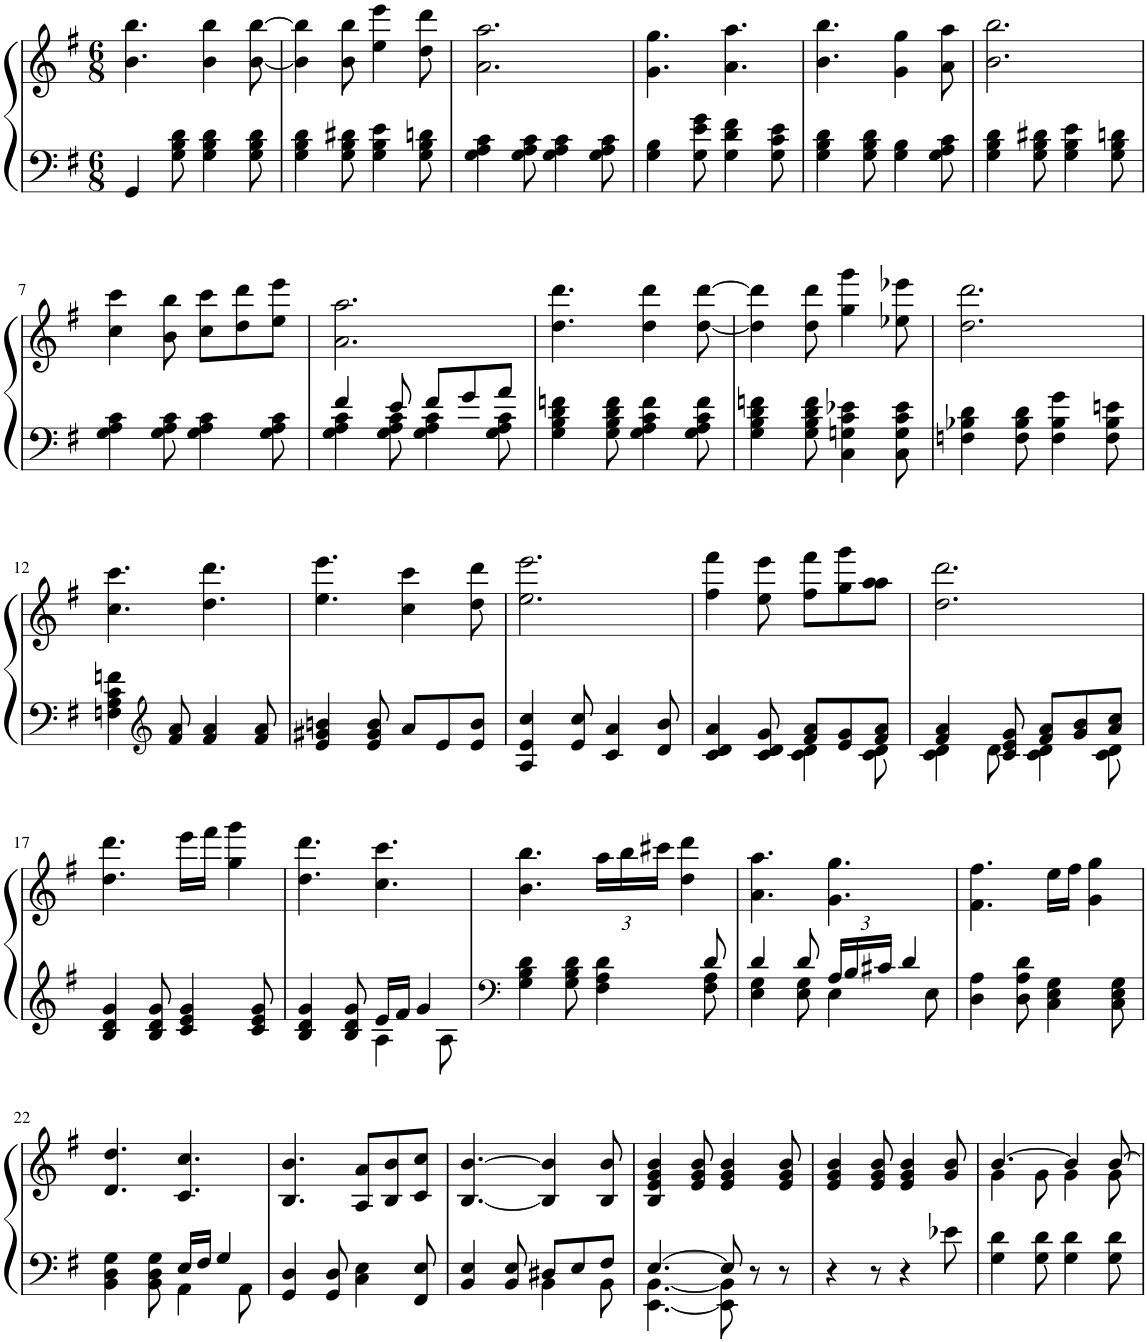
**kern	**kern
*part1	*part1
*staff2	*staff1
*I"Piano	*
*I'Pno.	*
*clefF4	*clefG2
*k[f#]	*k[f#]
*M6/8	*M6/8
=1	=1
4GG/	4.b\ 4.bb\
8G\ 8B\ 8d\	.
4G\ 4B\ 4d\	4b\ 4bb\
8G\ 8B\ 8d\	[8b\ [8bb\
=2	=2
4G\ 4B\ 4d\	4b\] 4bb\]
8G\ 8B\ 8d#X\	8b\ 8bb\
4G\ 4B\ 4e\	4ee\ 4eee\
8G\ 8B\ 8dn\	8dd\ 8ddd\
=3	=3
4G\ 4A\ 4c\	2.a\ 2.aa\
8G\ 8A\ 8c\	.
4G\ 4A\ 4c\	.
8G\ 8A\ 8c\	.
=4	=4
4G\ 4B\	4.g\ 4.gg\
8G\ 8e\ 8g\	.
4G\ 4d\ 4f#\	4.a\ 4.aa\
8G\ 8c\ 8e\	.
=5	=5
4G\ 4B\ 4d\	4.b\ 4.bb\
8G\ 8B\ 8d\	.
4G\ 4B\	4g\ 4gg\
8G\ 8A\ 8c\	8a\ 8aa\
=6	=6
4G\ 4B\ 4d\	2.b\ 2.bb\
8G\ 8B\ 8d#X\	.
4G\ 4B\ 4e\	.
8G\ 8B\ 8dn\	.
!!LO:LB:g=z
=7	=7
4G\ 4A\ 4c\	4cc\ 4ccc\
8G\ 8A\ 8c\	8b\ 8bb\
4G\ 4A\ 4c\	8cc\ 8ccc\L
.	8dd\ 8ddd\
8G\ 8A\ 8c\	8ee\ 8eee\J
=8	=8
*^	*
4f#/	4G\ 4A\ 4c\	2.a\ 2.aa\
8e/	8G\ 8A\ 8c\	.
8f#/L	4G\ 4A\ 4c\	.
8g/	.	.
8a/J	8G\ 8A\ 8c\	.
*v	*v	*
=9	=9
4G\ 4B\ 4d\ 4fn\	4.dd\ 4.ddd\
8G\ 8B\ 8d\ 8f\	.
4G\ 4A\ 4c\ 4f\	4dd\ 4ddd\
8G\ 8A\ 8c\ 8f\	[8dd\ [8ddd\
=10	=10
4G\ 4B\ 4d\ 4fn\	4dd\] 4ddd\]
8G\ 8B\ 8d\ 8f\	8dd\ 8ddd\
4C\ 4Gn\ 4c\ 4e-X\	4gg\ 4ggg\
8C\ 8G\ 8c\ 8e-\	8ee-X\ 8eee-X\
=11	=11
4Fn\ 4B-X\ 4d\	2.dd\ 2.ddd\
8F\ 8B-\ 8d\	.
4F\ 4B-\ 4g\	.
8F\ 8B-\ 8en\	.
!!LO:LB:g=z
=12	=12
4Fn\ 4A\ 4c\ 4fn\	4.cc\ 4.ccc\
*clefG2	*
8f/ 8a/	.
4f/ 4a/	4.dd\ 4.ddd\
8f/ 8a/	.
=13	=13
4e/ 4g#X/ 4bn/	4.ee\ 4.eee\
8e/ 8g#/ 8b/	.
8a/L	4cc\ 4ccc\
8e/	.
8e/ 8b/J	8dd\ 8ddd\
=14	=14
4A/ 4e/ 4cc/	2.ee\ 2.eee\
8e/ 8cc/	.
4c/ 4a/	.
8d/ 8b/	.
=15	=15
*^	*
4c/ 4d/ 4a/	4.ryy	4ff#\ 4fff#\
8c/ 8d/ 8g/	.	8ee\ 8eee\
8f#/ 8a/L	4c\ 4d\	8ff#\ 8fff#\L
8e/ 8g/	.	8gg\ 8ggg\
8f#/ 8a/J	8c\ 8d\	8aa\ 8aa\J
=16	=16	=16
4f#/ 4a/	4c\ 4d\	2.dd\ 2.ddd\
8c/ 8e/ 8g/	8d\	.
8f#/ 8a/L	4c\ 4d\	.
8g/ 8b/	.	.
8a/ 8cc/J	8c\ 8d\	.
*v	*v	*
!!LO:LB:g=z
=17	=17
4B/ 4d/ 4g/	4.dd\ 4.ddd\
8B/ 8d/ 8g/	.
4c/ 4e/ 4g/	16eee\LL
.	16fff#\JJ
.	4gg\ 4ggg\
8c/ 8e/ 8g/	.
=18	=18
*^	*
4B/ 4d/ 4g/	4.ryy	4.dd\ 4.ddd\
8B/ 8d/ 8g/	.	.
16e/LL	4A\	4.cc\ 4.ccc\
16f#/JJ	.	.
4g/	.	.
.	8A\	.
=19	=19	=19
*clefF4	*	*
2.ryy	4G\ 4B\ 4d\	4.b\ 4.bb\
.	8G\ 8B\ 8d\	.
*	*	*Xbrackettup
.	4F#\ 4A\ 4d\	24aa\LL
.	.	24bb\
.	.	24ccc#X\JJ
.	.	4dd\ 4ddd\
.	8F#\ 8A\	.
8d/	8ryy	8ryy
=20	=20	=20
4d/	4E\ 4G\	4.a\ 4.aa\
8d/	8E\ 8G\	.
*Xbrackettup	*	*
24A/LL	4E\	4.g\ 4.gg\
24B/	.	.
24c#X/JJ	.	.
4d/	.	.
.	8E\	.
*v	*v	*
=21	=21
4D\ 4A\	4.f#\ 4.ff#\
8D\ 8A\ 8d\	.
4C\ 4E\ 4G\	16ee\LL
.	16ff#\JJ
.	4g\ 4gg\
8C\ 8E\ 8G\	.
!!LO:LB:g=z
=22	=22
*^	*
4.ryy	4BB\ 4D\ 4G\	4.d/ 4.dd/
.	8BB\ 8D\ 8G\	.
16E/LL	4AA\	4.c/ 4.cc/
16F#/JJ	.	.
4G/	.	.
.	8AA\	.
*v	*v	*
=23	=23
4GG/ 4D/	4.B/ 4.b/
8GG/ 8D/	.
4C\ 4E\	8A/ 8a/L
.	8B/ 8b/
8FF#/ 8E/	8c/ 8cc/J
=24	=24
*^	*
4BB/ 4E/	4.ryy	[4.B/ [4.b/
8BB/ 8E/	.	.
8D#X/L	4BB\	4B/] 4b/]
8E/	.	.
8F#/J	8BB\	8B/ 8b/
=25	=25	=25
[4.E/	[4.EE\ [4.BB\	4B/ 4e/ 4g/ 4b/
.	.	8e/ 8g/ 8b/
8E/]	8EE\] 8BB\]	4e/ 4g/ 4b/
8r	4ryy	.
8r	.	8e/ 8g/ 8b/
*v	*v	*
=26	=26
4r	4e/ 4g/ 4b/
8r	8e/ 8g/ 8b/
4r	4e/ 4g/ 4b/
8e-X\	8g/ 8b/
=27	=27
*	*^
4G\ 4d\	[4.b/	4g\
8G\ 8d\	.	8g\
4G\ 4d\	4b/]	4g\
8G\ 8d\	[8b/	8g\
*	*v	*v
=	=
*-	*-
